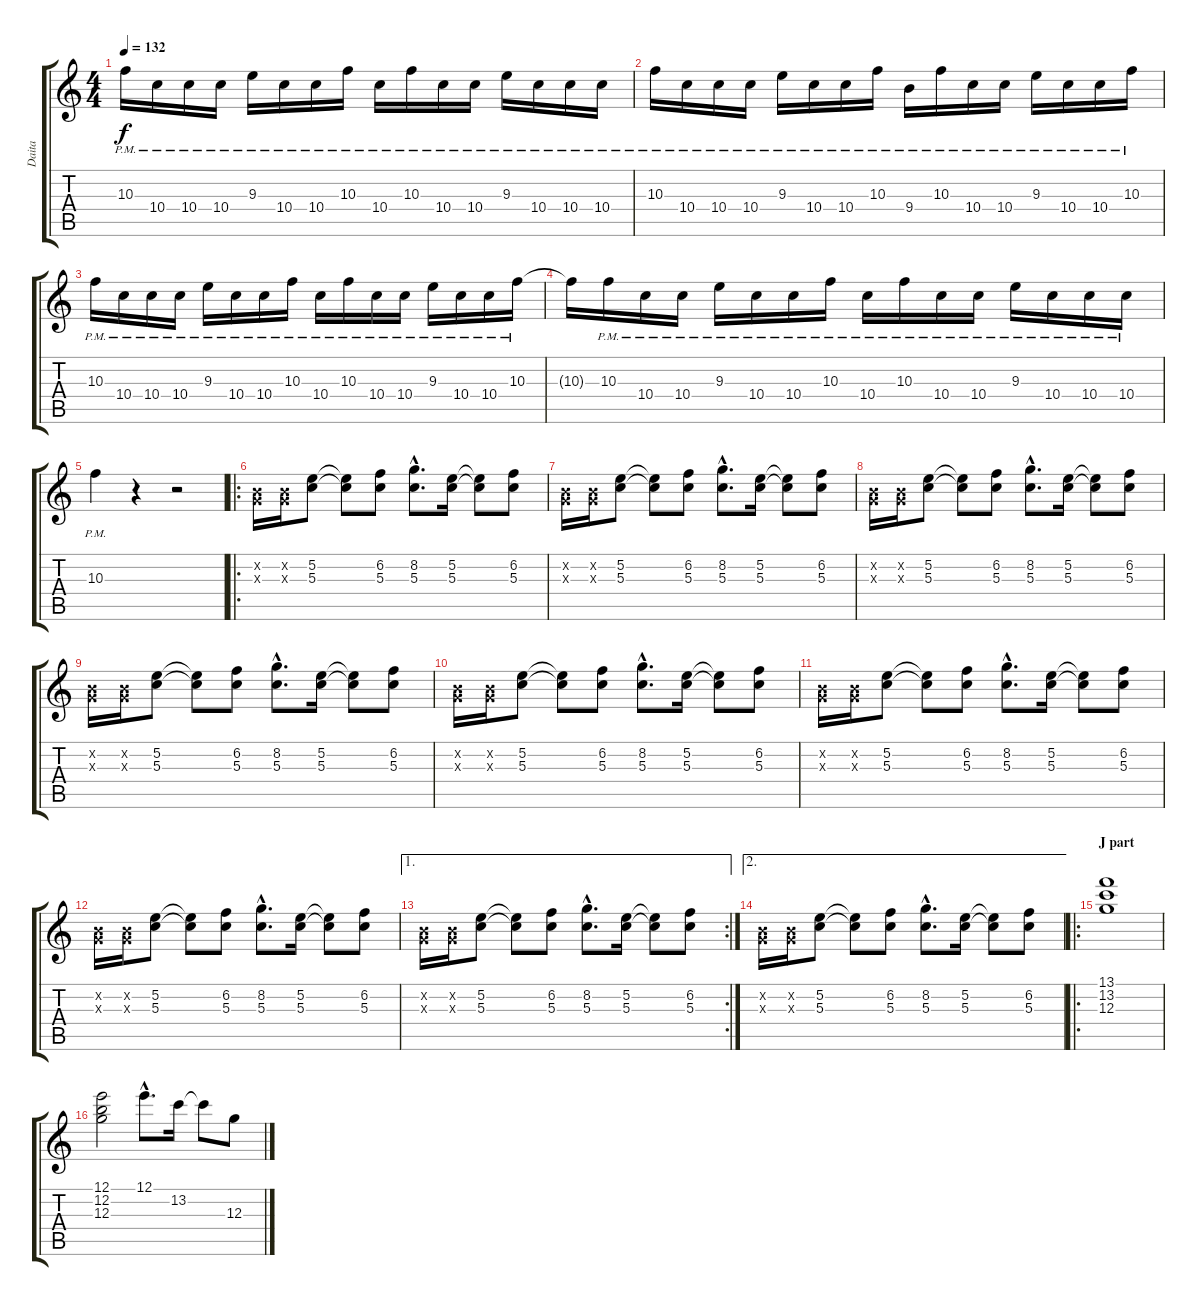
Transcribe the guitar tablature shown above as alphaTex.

\track ("Daita" "Daita") {instrument distortionguitar}
\staff {score tabs}
\tuning (E4 B3 G3 D3 A2 E2) {hide}
\ts (4 4)
\tempo 132
\clef g2
\ks c
10.3{pm}.16{dy f} 10.4{pm}.16 10.4{pm}.16 10.4{pm}.16 9.3{pm}.16 10.4{pm}.16 10.4{pm}.16 10.3{pm}.16 10.4{pm}.16 10.3{pm}.16 10.4{pm}.16 10.4{pm}.16 9.3{pm}.16 10.4{pm}.16 10.4{pm}.16 10.4{pm}.16 |
10.3{pm}.16 10.4{pm}.16 10.4{pm}.16 10.4{pm}.16 9.3{pm}.16 10.4{pm}.16 10.4{pm}.16 10.3{pm}.16 9.4{pm}.16 10.3{pm}.16 10.4{pm}.16 10.4{pm}.16 9.3{pm}.16 10.4{pm}.16 10.4{pm}.16 10.3{pm}.16 |
10.3{pm}.16 10.4{pm}.16 10.4{pm}.16 10.4{pm}.16 9.3{pm}.16 10.4{pm}.16 10.4{pm}.16 10.3{pm}.16 10.4{pm}.16 10.3{pm}.16 10.4{pm}.16 10.4{pm}.16 9.3{pm}.16 10.4{pm}.16 10.4{pm}.16 10.3{pm}.16 |
10.3{t}.16 10.3{pm}.16 10.4{pm}.16 10.4{pm}.16 9.3{pm}.16 10.4{pm}.16 10.4{pm}.16 10.3{pm}.16 10.4{pm}.16 10.3{pm}.16 10.4{pm}.16 10.4{pm}.16 9.3{pm}.16 10.4{pm}.16 10.4{pm}.16 10.4{pm}.16 |
10.3{pm}.4 r.4 r.2 |
\ro
(0.2{x} 0.3{x}).16 (0.2{x} 0.3{x}).16 (5.2 5.3).8 (5.2{t} 5.3{t}).8 (6.2 5.3).8 (8.2{hac} 5.3{hac}).8{d} (5.2 5.3).16 (5.2{t} 5.3{t}).8 (6.2 5.3).8 |
(0.2{x} 0.3{x}).16 (0.2{x} 0.3{x}).16 (5.2 5.3).8 (5.2{t} 5.3{t}).8 (6.2 5.3).8 (8.2{hac} 5.3{hac}).8{d} (5.2 5.3).16 (5.2{t} 5.3{t}).8 (6.2 5.3).8 |
(0.2{x} 0.3{x}).16 (0.2{x} 0.3{x}).16 (5.2 5.3).8 (5.2{t} 5.3{t}).8 (6.2 5.3).8 (8.2{hac} 5.3{hac}).8{d} (5.2 5.3).16 (5.2{t} 5.3{t}).8 (6.2 5.3).8 |
(0.2{x} 0.3{x}).16 (0.2{x} 0.3{x}).16 (5.2 5.3).8 (5.2{t} 5.3{t}).8 (6.2 5.3).8 (8.2{hac} 5.3{hac}).8{d} (5.2 5.3).16 (5.2{t} 5.3{t}).8 (6.2 5.3).8 |
(0.2{x} 0.3{x}).16 (0.2{x} 0.3{x}).16 (5.2 5.3).8 (5.2{t} 5.3{t}).8 (6.2 5.3).8 (8.2{hac} 5.3{hac}).8{d} (5.2 5.3).16 (5.2{t} 5.3{t}).8 (6.2 5.3).8 |
(0.2{x} 0.3{x}).16 (0.2{x} 0.3{x}).16 (5.2 5.3).8 (5.2{t} 5.3{t}).8 (6.2 5.3).8 (8.2{hac} 5.3{hac}).8{d} (5.2 5.3).16 (5.2{t} 5.3{t}).8 (6.2 5.3).8 |
(0.2{x} 0.3{x}).16 (0.2{x} 0.3{x}).16 (5.2 5.3).8 (5.2{t} 5.3{t}).8 (6.2 5.3).8 (8.2{hac} 5.3{hac}).8{d} (5.2 5.3).16 (5.2{t} 5.3{t}).8 (6.2 5.3).8 |
\ae 1
\rc 2
(0.2{x} 0.3{x}).16 (0.2{x} 0.3{x}).16 (5.2 5.3).8 (5.2{t} 5.3{t}).8 (6.2 5.3).8 (8.2{hac} 5.3{hac}).8{d} (5.2 5.3).16 (5.2{t} 5.3{t}).8 (6.2 5.3).8 |
\ae 2
(0.2{x} 0.3{x}).16 (0.2{x} 0.3{x}).16 (5.2 5.3).8 (5.2{t} 5.3{t}).8 (6.2 5.3).8 (8.2{hac} 5.3{hac}).8{d} (5.2 5.3).16 (5.2{t} 5.3{t}).8 (6.2 5.3).8 |
\ro
\section ("" "J part")
(13.1 13.2 12.3).1 |
(12.1 12.2 12.3).2 12.1{hac}.8{d} 13.2.16 13.2{t}.8 12.3.8
